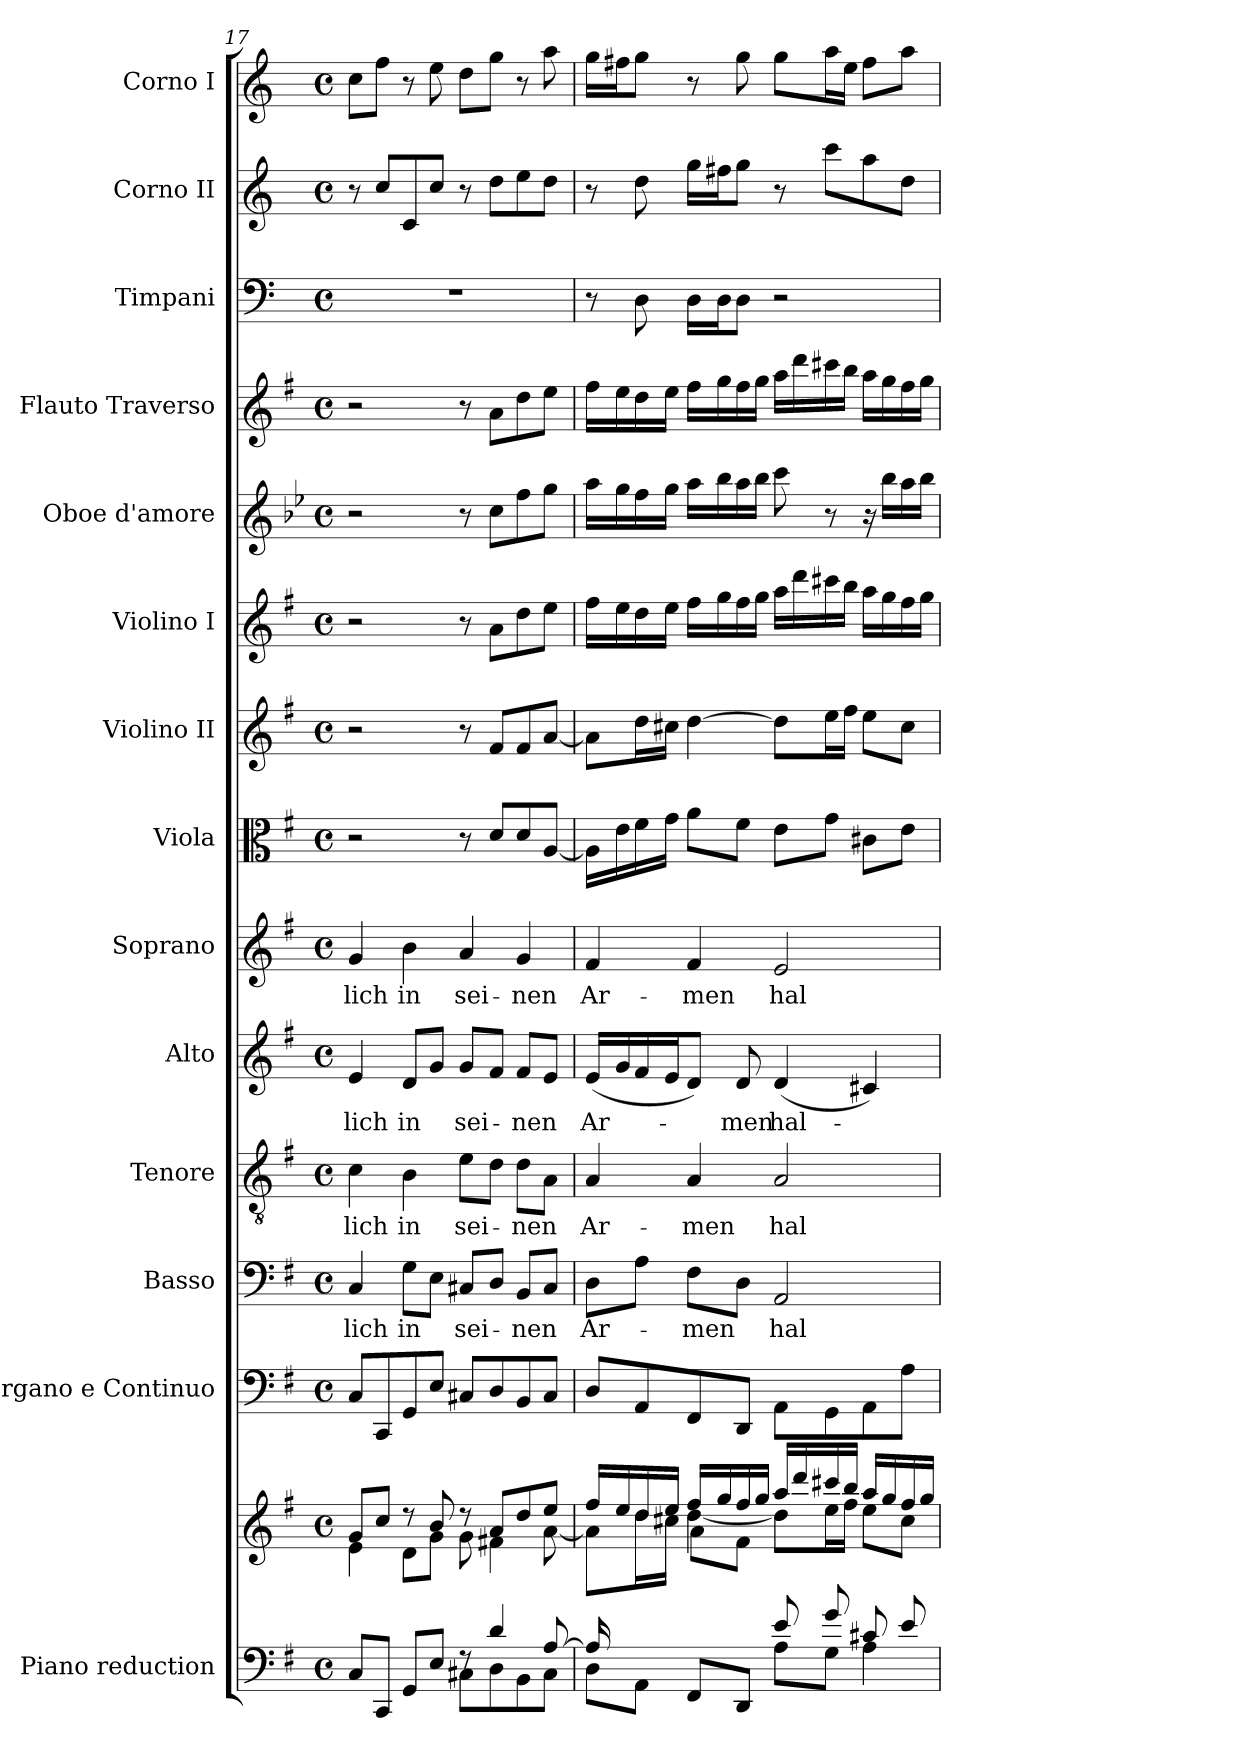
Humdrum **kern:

**kern	**kern	**kern	**kern	**text	**kern	**text	**kern	**text	**kern	**text	**kern	**kern	**kern	**kern	**kern	**kern	**kern	**kern
*part14	*part14	*part13	*part12	*part12	*part11	*part11	*part10	*part10	*part9	*part9	*part8	*part7	*part6	*part5	*part4	*part3	*part2	*part1
*staff15	*staff14	*staff13	*staff12	*staff12	*staff11	*staff11	*staff10	*staff10	*staff9	*staff9	*staff8	*staff7	*staff6	*staff5	*staff4	*staff3	*staff2	*staff1
*I"Piano reduction	*	*I"Organo e Continuo	*I"Basso	*	*I"Tenore	*	*I"Alto	*	*I"Soprano	*	*I"Viola	*I"Violino II	*I"Violino I	*I"Oboe d'amore	*I"Flauto Traverso	*I"Timpani	*I"Corno II	*I"Corno I
*I'Pno	*	*	*	*	*	*	*	*	*	*	*	*	*	*I'Ob	*I'Fl	*I'Timp	*	*
*clefF4	*clefG2	*clefF4	*clefF4	*	*clefGv2	*	*clefG2	*	*clefG2	*	*clefC3	*clefG2	*clefG2	*clefG2	*clefG2	*clefF4	*clefG2	*clefG2
*	*	*	*	*	*	*	*	*	*	*	*	*	*	*ITrd2c3	*	*	*ITrd3c5	*ITrd3c5
*k[f#]	*k[f#]	*k[f#]	*k[f#]	*	*k[f#]	*	*k[f#]	*	*k[f#]	*	*k[f#]	*k[f#]	*k[f#]	*k[f#]	*k[f#]	*k[]	*k[f#]	*k[f#]
*M4/4	*M4/4	*M4/4	*M4/4	*	*M4/4	*	*M4/4	*	*M4/4	*	*M4/4	*M4/4	*M4/4	*M4/4	*M4/4	*M4/4	*M4/4	*M4/4
*met(c)	*met(c)	*met(c)	*met(c)	*	*met(c)	*	*met(c)	*	*met(c)	*	*met(c)	*met(c)	*met(c)	*met(c)	*met(c)	*met(c)	*met(c)	*met(c)
=17	=17	=17	=17	=17	=17	=17	=17	=17	=17	=17	=17	=17	=17	=17	=17	=17	=17	=17
*^	*^	*	*	*	*	*	*	*	*	*	*	*	*	*	*	*	*	*
!	!	!	!	!	!	!LO:LY:b	!	!LO:LY:b	!	!LO:LY:b	!	!LO:LY:b	!	!	!	!	!	!	!	!
8C/L	2ryy	8g/L	4e\	8C/L	4C/	-lich	4c\	-lich	4e/	-lich	4g/	-lich	2r	2r	2r	2r	2r	1r	8r	8g\L
8CC/J	.	8cc/J	.	8CC/	.	.	.	.	.	.	.	.	.	.	.	.	.	.	8g/L	8cc\J
!	!	!	!	!	!	!LO:LY:b	!	!LO:LY:b	!	!LO:LY:b	!	!LO:LY:b	!	!	!	!	!	!	!	!
8GG/L	.	8r	8d\L	8GG/	8G\L	in	4B\	in	8d/L	in	4b\	in	.	.	.	.	.	.	8G/	8r
8E/J	.	8b/	8g\J	8E/J	8E\J	.	.	.	8g/J	.	.	.	.	.	.	.	.	.	8g/J	8b\
!	!	!	!	!	!	!LO:LY:b	!	!LO:LY:b	!	!LO:LY:b	!	!LO:LY:b	!	!	!	!	!	!	!	!
8rF	8C#X\L	8r	8g\	8C#X/L	8C#X/L	sei-	8e\L	sei-	8g/L	sei-	4a/	sei-	8r	8r	8r	8r	8r	.	8r	8a\L
4d/	8D\	8a/L	4f#X\	8D/	8D/J	.	8d\J	.	8f#/J	.	.	.	8d/L	8f#/L	8a\L	8a\L	8a\L	.	8a\L	8dd\J
!	!	!	!	!	!	!LO:LY:b	!	!LO:LY:b	!	!LO:LY:b	!	!LO:LY:b	!	!	!	!	!	!	!	!
.	8BB\	8dd/	.	8BB/	8BB/L	-nen	8d\L	-nen	8f#/L	-nen	4g/	-nen	8d/	8f#/	8dd\	8dd\	8dd\	.	8b\	8r
[8A/	8C#\J	8ee/J	[8a\	8C#/J	8C#/J	.	8A\J	.	8e/J	.	.	.	[8A/J	[8a/J	8ee\J	8ee\J	8ee\J	.	8a\J	8ee\
=18	=18	=18	=18	=18	=18	=18	=18	=18	=18	=18	=18	=18	=18	=18	=18	=18	=18	=18	=18	=18
*	*	*	*^	*	*	*	*	*	*	*	*	*	*	*	*	*	*	*	*	*
!	!	!	!	!	!	!	!LO:LY:b	!	!LO:LY:b	!	!LO:LY:b	!	!LO:LY:b	!	!	!	!	!	!	!	!
16A/LL]	8D\L	16ff#/LL	8a\L]	16ryy	8D/L	8D\L	Ar-	4A/	Ar-	(<16e/LL	Ar-	4f#/	Ar-	16A\LL]	8a\L]	16ff#\LL	16ff#\LL	16ff#\LL	8r	8r	16dd\LL
4..ryy	.	16ee/	.	16e\	.	.	.	.	.	16g/	.	.	.	16e\	.	16ee\	16ee\	16ee\	.	.	16cc#X\J
.	8AA\J	16dd/	16dd\L	16f#\	8AA/	8A\J	.	.	.	16f#/	.	.	.	16f#\	16dd\L	16dd\	16dd\	16dd\	8D\	8a\	8dd\J
.	.	16ee/JJ	16cc#X\JJ	16g\JJ	.	.	.	.	.	16e/J	.	.	.	16g\JJ	16cc#X\JJ	16ee\JJ	16ee\JJ	16ee\JJ	.	.	.
!	!	!	!	!	!	!	!LO:LY:b	!	!LO:LY:b	!	!	!	!LO:LY:b	!	!	!	!	!	!	!	!
.	8FF#/L	16ff#/LL	[4dd\	8a\L	8FF#/	8F#\L	-men	4A/	-men	8d/J)	.	4f#/	-men	8a\L	[4dd\	16ff#\LL	16ff#\LL	16ff#\LL	16D\LL	16dd\LL	8r
.	.	16gg/	.	.	.	.	.	.	.	.	.	.	.	.	.	16gg\	16gg\	16gg\	16D\J	16cc#X\J	.
!	!	!	!	!	!	!	!	!	!	!	!LO:LY:b	!	!	!	!	!	!	!	!	!	!
.	8DD/J	16ff#/	.	8f#\J	8DD/J	8D\J	.	.	.	8d/	-men	.	.	8f#\J	.	16ff#\	16ff#\	16ff#\	8D\J	8dd\J	8dd\
.	.	16gg/JJ	.	.	.	.	.	.	.	.	.	.	.	.	.	16gg\JJ	16gg\JJ	16gg\JJ	.	.	.
!	!	!	!	!	!	!	!LO:LY:b	!	!LO:LY:b	!	!LO:LY:b	!	!LO:LY:b	!	!	!	!	!	!	!	!
8e/L	8A\L	16aa/LL	8dd\L]	2ryy	8AA\L	2AA/	hal-	2A/	hal-	(<4d/	hal-	2e/	hal-	8e\L	8dd\L]	16aa\LL	8aa\	16aa\LL	2r	8r	8dd\L
.	.	16ddd/	.	.	.	.	.	.	.	.	.	.	.	.	.	16ddd\	.	16ddd\	.	.	.
8g/J	8G\J	16ccc#X/	16ee\L	.	8GG\	.	.	.	.	.	.	.	.	8g\J	16ee\L	16ccc#X\	8r	16ccc#X\	.	8gg\L	16ee\L
.	.	16bb/JJ	16ff#\JJ	.	.	.	.	.	.	.	.	.	.	.	16ff#\JJ	16bb\JJ	.	16bb\JJ	.	.	16b\JJ
8c#X/L	4A\	16aa/LL	8ee\L	.	8AA\	.	.	.	.	4c#X/)	.	.	.	8c#X\L	8ee\L	16aa\LL	16r	16aa\LL	.	8ee\	8cc#\L
.	.	16gg/	.	.	.	.	.	.	.	.	.	.	.	.	.	16gg\	16gg\LL	16gg\	.	.	.
8e/J	.	16ff#/	8cc#\J	.	8A\J	.	.	.	.	.	.	.	.	8e\J	8cc#\J	16ff#\	16ff#\	16ff#\	.	8a\J	8ee\J
.	.	16gg/JJ	.	.	.	.	.	.	.	.	.	.	.	.	.	16gg\JJ	16gg\JJ	16gg\JJ	.	.	.
*v	*v	*	*	*	*	*	*	*	*	*	*	*	*	*	*	*	*	*	*	*	*
*	*v	*v	*v	*	*	*	*	*	*	*	*	*	*	*	*	*	*	*	*	*
=	=	=	=	=	=	=	=	=	=	=	=	=	=	=	=	=	=	=
*-	*-	*-	*-	*-	*-	*-	*-	*-	*-	*-	*-	*-	*-	*-	*-	*-	*-	*-
